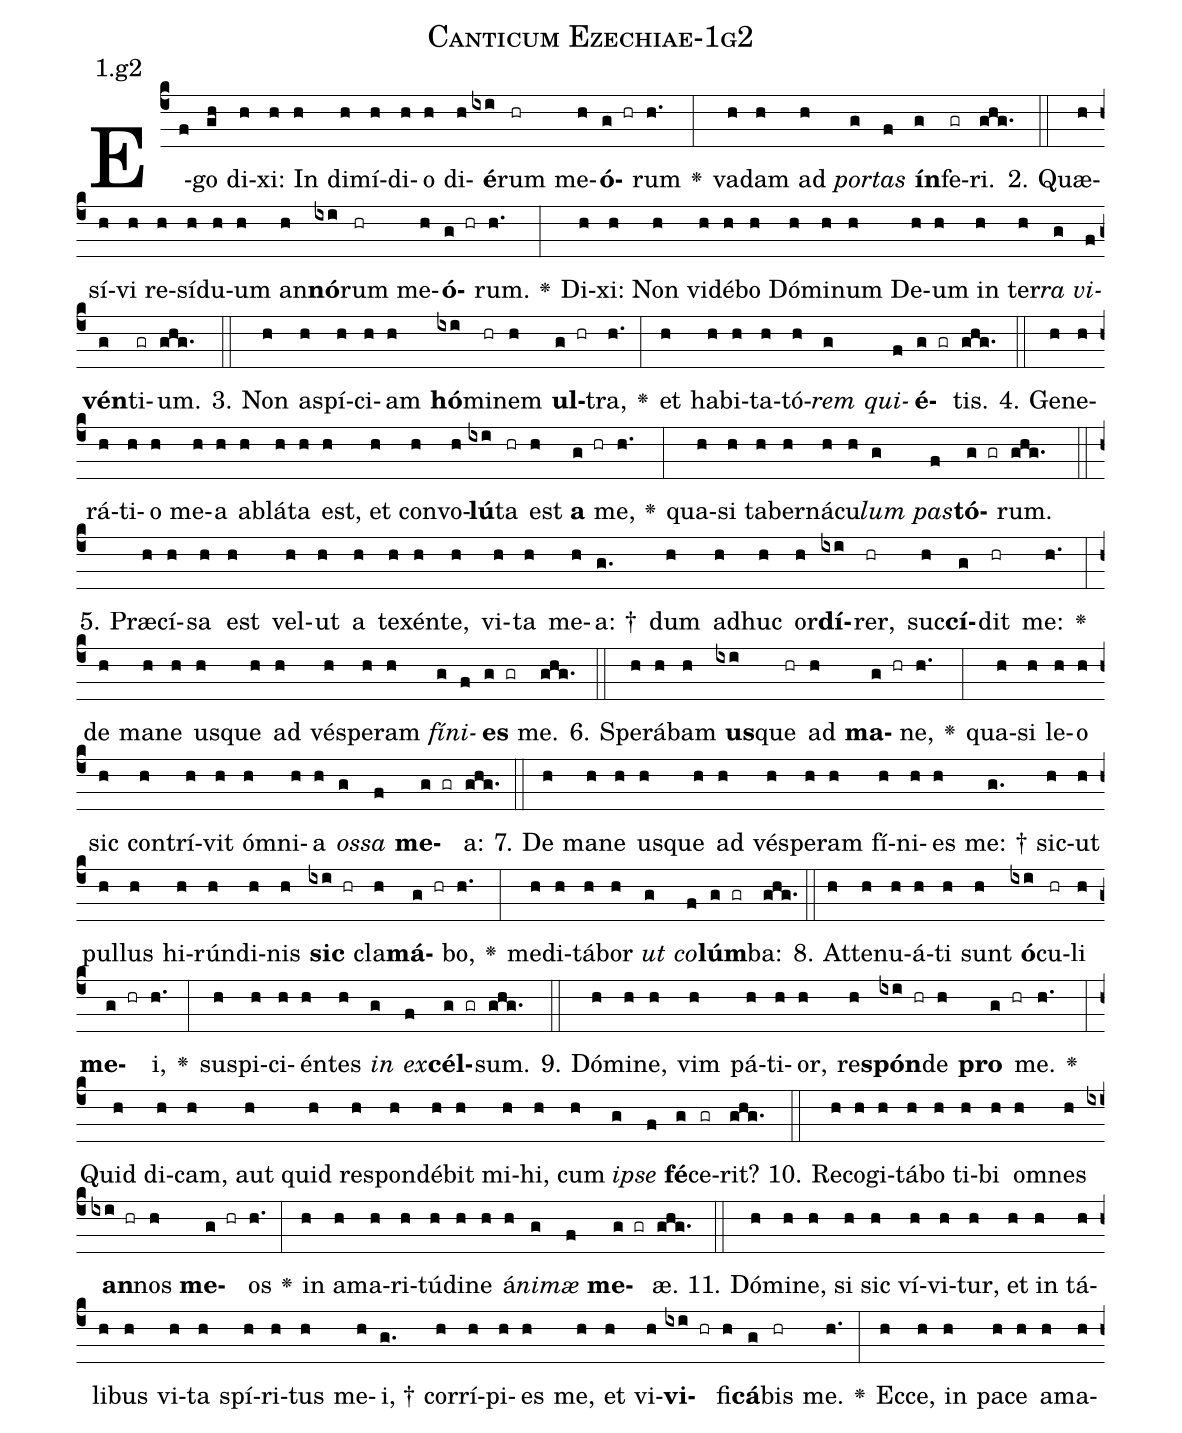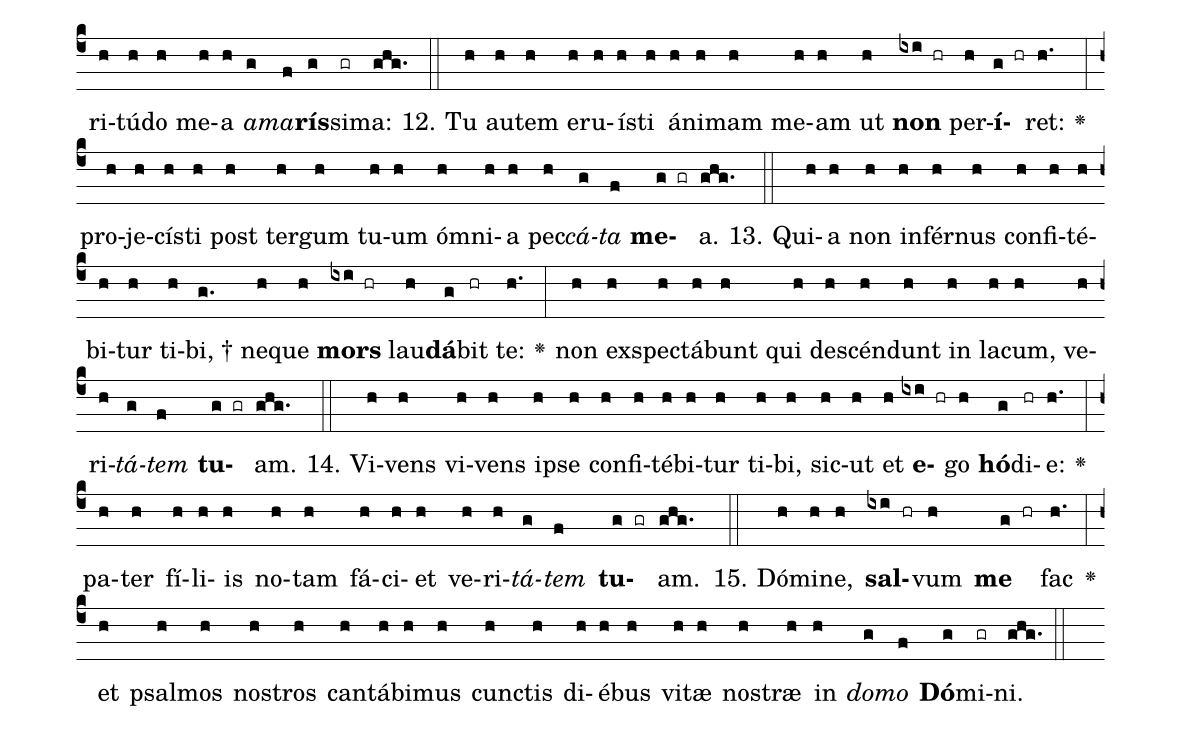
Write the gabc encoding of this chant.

name: Canticum Ezechiae-1g2;
annotation: 1.g2;
%%
(c4)E(f)go(gh) di(h)xi:(h) In(h) di(h)mí(h)di(h)o(h) di(h)<b>é</b>(ixi)rum(hr) me(h)<b>ó</b>(g hr)rum(h.) <v>\greheightstar</v>(:) va(h)dam(h) ad(h) <i>por</i>(g)<i>tas</i>(f) <b>ín</b>(g)fe(gr)ri.(ghg.) (::)
2. Quæ(h)sí(h)vi(h) re(h)sí(h)du(h)um(h) an(h)<b>nó</b>(ixi)rum(hr) me(h)<b>ó</b>(g hr)rum.(h.) <v>\greheightstar</v>(:) Di(h)xi:(h) Non(h) vi(h)dé(h)bo(h) Dó(h)mi(h)num(h) De(h)um(h) in(h) ter(h)<i>ra</i>(g) <i>vi</i>(f)<b>vén</b>(g)ti(gr)um.(ghg.) (::)
3. Non(h) a(h)spí(h)ci(h)am(h) <b>hó</b>(ixi)mi(hr)nem(h) <b>ul</b>(g hr)tra,(h.) <v>\greheightstar</v>(:) et(h) ha(h)bi(h)ta(h)tó(h)<i>rem</i>(g) <i>qui</i>(f)<b>é</b>(g gr)tis.(ghg.) (::)
4. Ge(h)ne(h)rá(h)ti(h)o(h) me(h)a(h) ab(h)lá(h)ta(h) est,(h) et(h) con(h)vo(h)<b>lú</b>(ixi)ta(hr) est(h) <b>a</b>(g hr) me,(h.) <v>\greheightstar</v>(:) qua(h)si(h) ta(h)ber(h)ná(h)cu(h)<i>lum</i>(g) <i>pas</i>(f)<b>tó</b>(g gr)rum.(ghg.) (::)
5. Præ(h)cí(h)sa(h) est(h) vel(h)ut(h) a(h) te(h)xén(h)te,(h) vi(h)ta(h) me(h)a: †(g.) dum(h) ad(h)huc(h) or(h)<b>dí</b>(ixi)rer,(hr) suc(h)<b>cí</b>(g)dit(hr) me:(h.) <v>\greheightstar</v>(:) de(h) ma(h)ne(h) us(h)que(h) ad(h) vés(h)pe(h)ram(h) <i>fí</i>(g)<i>ni</i>(f)<b>es</b>(g gr) me.(ghg.) (::)
6. Spe(h)rá(h)bam(h) <b>us</b>(ixi)que(hr) ad(h) <b>ma</b>(g hr)ne,(h.) <v>\greheightstar</v>(:) qua(h)si(h) le(h)o(h) sic(h) con(h)trí(h)vit(h) óm(h)ni(h)a(h) <i>os</i>(g)<i>sa</i>(f) <b>me</b>(g gr)a:(ghg.) (::)
7. De(h) ma(h)ne(h) us(h)que(h) ad(h) vés(h)pe(h)ram(h) fí(h)ni(h)es(h) me: †(g.) sic(h)ut(h) pul(h)lus(h) hi(h)rún(h)di(h)nis(h) <b>sic</b>(ixi hr) cla(h)<b>má</b>(g hr)bo,(h.) <v>\greheightstar</v>(:) me(h)di(h)tá(h)bor(h) <i>ut</i>(g) <i>co</i>(f)<b>lúm</b>(g gr)ba:(ghg.) (::)
8. At(h)te(h)nu(h)á(h)ti(h) sunt(h) <b>ó</b>(ixi)cu(hr)li(h) <b>me</b>(g hr)i,(h.) <v>\greheightstar</v>(:) su(h)spi(h)ci(h)én(h)tes(h) <i>in</i>(g) <i>ex</i>(f)<b>cél</b>(g gr)sum.(ghg.) (::)
9. Dó(h)mi(h)ne,(h) vim(h) pá(h)ti(h)or,(h) re(h)<b>spón</b>(ixi hr)de(h) <b>pro</b>(g hr) me.(h.) <v>\greheightstar</v>(:) Quid(h) di(h)cam,(h) aut(h) quid(h) re(h)spon(h)dé(h)bit(h) mi(h)hi,(h) cum(h) <i>ip</i>(g)<i>se</i>(f) <b>fé</b>(g)ce(gr)rit?(ghg.) (::)
10. Re(h)co(h)gi(h)tá(h)bo(h) ti(h)bi(h) om(h)nes(h) <b>an</b>(ixi hr)nos(h) <b>me</b>(g hr)os(h.) <v>\greheightstar</v>(:) in(h) a(h)ma(h)ri(h)tú(h)di(h)ne(h) á(h)<i>ni</i>(g)<i>mæ</i>(f) <b>me</b>(g gr)æ.(ghg.) (::)
11. Dó(h)mi(h)ne,(h) si(h) sic(h) ví(h)vi(h)tur,(h) et(h) in(h) tá(h)li(h)bus(h) vi(h)ta(h) spí(h)ri(h)tus(h) me(h)i, †(g.) cor(h)rí(h)pi(h)es(h) me,(h) et(h) vi(h)<b>vi</b>(ixi hr)fi(h)<b>cá</b>(g)bis(hr) me.(h.) <v>\greheightstar</v>(:) Ec(h)ce,(h) in(h) pa(h)ce(h) a(h)ma(h)ri(h)tú(h)do(h) me(h)a(h) <i>a</i>(g)<i>ma</i>(f)<b>rís</b>(g)si(gr)ma:(ghg.) (::)
12. Tu(h) au(h)tem(h) e(h)ru(h)ís(h)ti(h) á(h)ni(h)mam(h) me(h)am(h) ut(h) <b>non</b>(ixi hr) per(h)<b>í</b>(g hr)ret:(h.) <v>\greheightstar</v>(:) pro(h)je(h)cís(h)ti(h) post(h) ter(h)gum(h) tu(h)um(h) óm(h)ni(h)a(h) pec(h)<i>cá</i>(g)<i>ta</i>(f) <b>me</b>(g gr)a.(ghg.) (::)
13. Qui(h)a(h) non(h) in(h)fér(h)nus(h) con(h)fi(h)té(h)bi(h)tur(h) ti(h)bi, †(g.) ne(h)que(h) <b>mors</b>(ixi hr) lau(h)<b>dá</b>(g)bit(hr) te:(h.) <v>\greheightstar</v>(:) non(h) ex(h)spec(h)tá(h)bunt(h) qui(h) de(h)scén(h)dunt(h) in(h) la(h)cum,(h) ve(h)ri(h)<i>tá</i>(g)<i>tem</i>(f) <b>tu</b>(g gr)am.(ghg.) (::)
14. Vi(h)vens(h) vi(h)vens(h) ip(h)se(h) con(h)fi(h)té(h)bi(h)tur(h) ti(h)bi,(h) sic(h)ut(h) et(h) <b>e</b>(ixi hr)go(h) <b>hó</b>(g)di(hr)e:(h.) <v>\greheightstar</v>(:) pa(h)ter(h) fí(h)li(h)is(h) no(h)tam(h) fá(h)ci(h)et(h) ve(h)ri(h)<i>tá</i>(g)<i>tem</i>(f) <b>tu</b>(g gr)am.(ghg.) (::)
15. Dó(h)mi(h)ne,(h) <b>sal</b>(ixi hr)vum(h) <b>me</b>(g hr) fac(h.) <v>\greheightstar</v>(:) et(h) psal(h)mos(h) nos(h)tros(h) can(h)tá(h)bi(h)mus(h) cunc(h)tis(h) di(h)é(h)bus(h) vi(h)tæ(h) nos(h)træ(h) in(h) <i>do</i>(g)<i>mo</i>(f) <b>Dó</b>(g)mi(gr)ni.(ghg.) (::)
